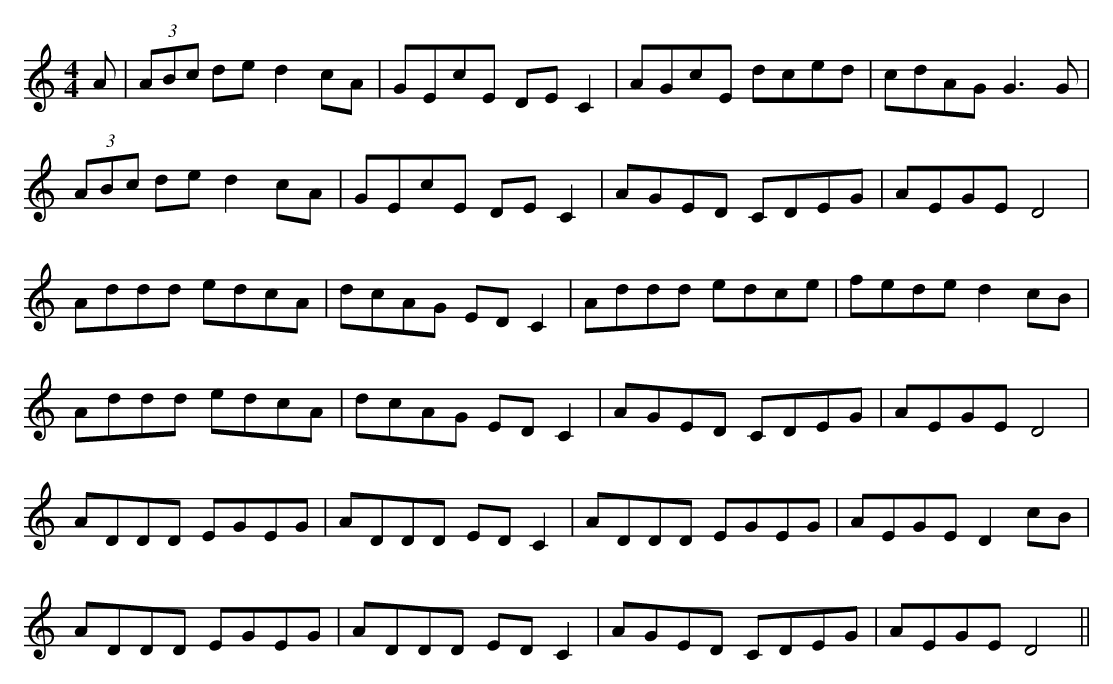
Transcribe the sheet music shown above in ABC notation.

X:1
M:4/4
K:Ddor
A|(3ABc de d2cA|GEcE DEC2|AGcE dced|cdAG G3G|
(3ABc de d2cA|GEcE DEC2|AGED CDEG|AEGE D4|
Addd edcA|dcAG EDC2|Addd edce|fede d2cB|
Addd edcA|dcAG EDC2|AGED CDEG|AEGE D4|
ADDD EGEG|ADDD EDC2|ADDD EGEG|AEGE D2cB|
ADDD EGEG|ADDD EDC2|AGED CDEG|AEGE D4||
